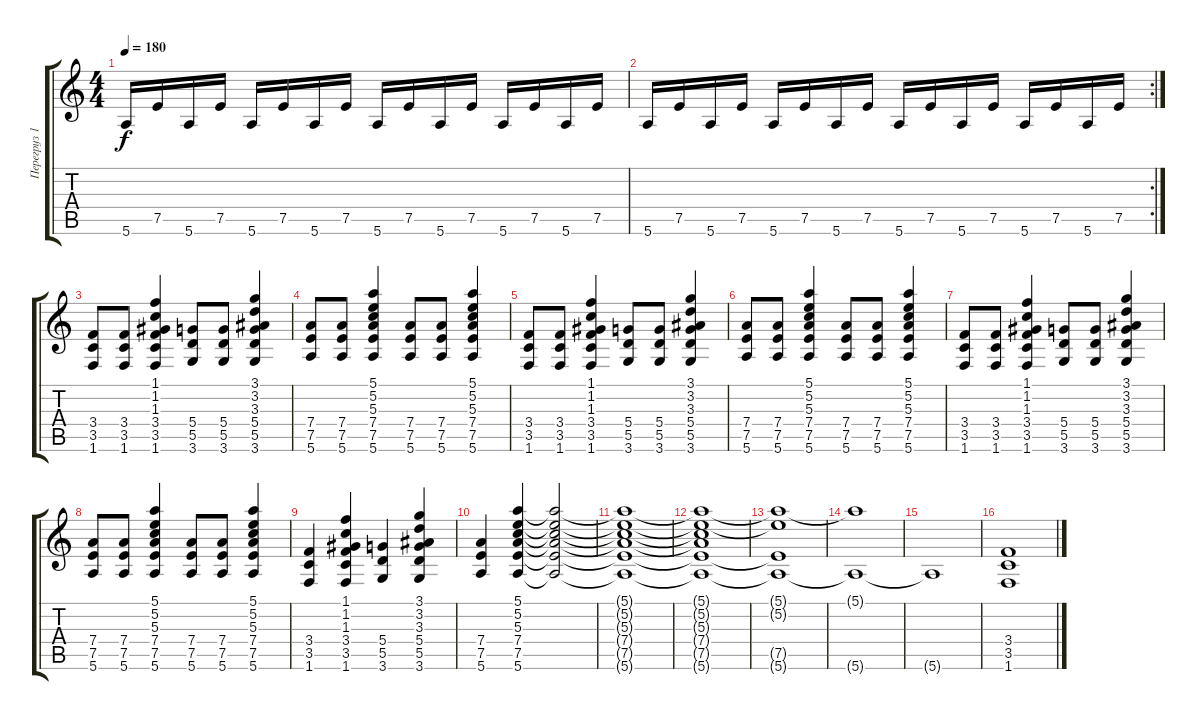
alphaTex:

\track ("Перегруз 1 - HozPort" "Перегруз 1") {instrument distortionguitar}
\staff {score tabs}
\tuning (E4 B3 G3 D3 A2 E2) {hide}
\ts (4 4)
\tempo 180
\clef g2
\ks c
5.6.16{dy f} 7.5.16 5.6.16 7.5.16 5.6.16 7.5.16 5.6.16 7.5.16 5.6.16 7.5.16 5.6.16 7.5.16 5.6.16 7.5.16 5.6.16 7.5.16 |
\rc 2
5.6.16 7.5.16 5.6.16 7.5.16 5.6.16 7.5.16 5.6.16 7.5.16 5.6.16 7.5.16 5.6.16 7.5.16 5.6.16 7.5.16 5.6.16 7.5.16 |
(3.4 3.5 1.6).8 (3.4 3.5 1.6).8 (1.1 1.2 1.3 3.4 3.5 1.6).4 (5.4 5.5 3.6).8 (5.4 5.5 3.6).8 (3.1 3.2 3.3 5.4 5.5 3.6).4 |
(7.4 7.5 5.6).8 (7.4 7.5 5.6).8 (5.1 5.2 5.3 7.4 7.5 5.6).4 (7.4 7.5 5.6).8 (7.4 7.5 5.6).8 (5.1 5.2 5.3 7.4 7.5 5.6).4 |
(3.4 3.5 1.6).8 (3.4 3.5 1.6).8 (1.1 1.2 1.3 3.4 3.5 1.6).4 (5.4 5.5 3.6).8 (5.4 5.5 3.6).8 (3.1 3.2 3.3 5.4 5.5 3.6).4 |
(7.4 7.5 5.6).8 (7.4 7.5 5.6).8 (5.1 5.2 5.3 7.4 7.5 5.6).4 (7.4 7.5 5.6).8 (7.4 7.5 5.6).8 (5.1 5.2 5.3 7.4 7.5 5.6).4 |
(3.4 3.5 1.6).8 (3.4 3.5 1.6).8 (1.1 1.2 1.3 3.4 3.5 1.6).4 (5.4 5.5 3.6).8 (5.4 5.5 3.6).8 (3.1 3.2 3.3 5.4 5.5 3.6).4 |
(7.4 7.5 5.6).8 (7.4 7.5 5.6).8 (5.1 5.2 5.3 7.4 7.5 5.6).4 (7.4 7.5 5.6).8 (7.4 7.5 5.6).8 (5.1 5.2 5.3 7.4 7.5 5.6).4 |
(3.4 3.5 1.6).4 (1.1 1.2 1.3 3.4 3.5 1.6).4 (5.4 5.5 3.6).4 (3.1 3.2 3.3 5.4 5.5 3.6).4 |
(7.4 7.5 5.6).4 (5.1 5.2 5.3 7.4 7.5 5.6).4 (5.1{t} 5.2{t} 5.3{t} 7.4{t} 7.5{t} 5.6{t}).2 |
(5.1{t} 5.2{t} 5.3{t} 7.4{t} 7.5{t} 5.6{t}).1 |
(5.1{t} 5.2{t} 5.3{t} 7.4{t} 7.5{t} 5.6{t}).1 |
(5.1{t} 5.2{t} 7.5{t} 5.6{t}).1 |
(5.1{t} 5.6{t}).1 |
5.6{t}.1 |
(3.4 3.5 1.6).1
